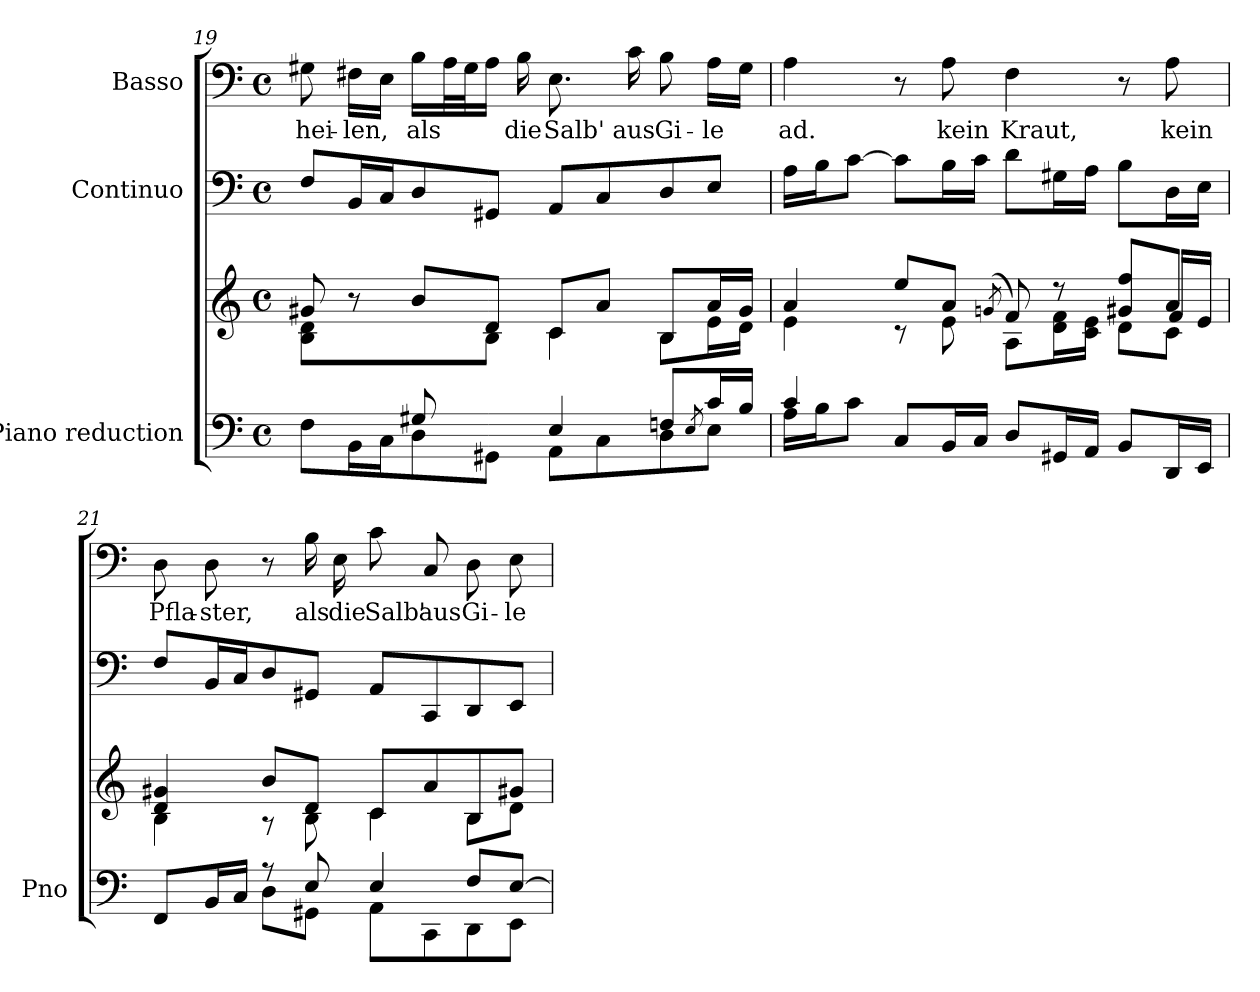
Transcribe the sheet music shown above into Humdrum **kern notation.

**kern	**kern	**kern	**kern	**text
*part3	*part3	*part2	*part1	*part1
*staff4	*staff3	*staff2	*staff1	*staff1
*I"Piano reduction	*	*I"Continuo	*I"Basso	*
*I'Pno	*	*	*	*
*clefF4	*clefG2	*clefF4	*clefF4	*
*k[]	*k[]	*k[]	*k[]	*
*M4/4	*M4/4	*M4/4	*M4/4	*
*met(c)	*met(c)	*met(c)	*met(c)	*
=19	=19	=19	=19	=19
*^	*^	*	*	*
*	*^	*	*	*	*	*
!	!	!	!	!	!	!	!LO:LY:b
4ryy	2ryy	8F\L	8g#X/	8B\ 8d\	8F/L	8G#X\	hei-
!	!	!	!	!	!	!	!LO:LY:b
.	.	16BB\L	8r	8ryy	16BB/L	16F#X\LL	-len,
.	.	16C\J	.	.	16C/J	16E\JJ	.
!	!	!	!	!	!	!	!LO:LY:b
8G#X/L	.	8D\	8b/L	8ryy	8D/	16B\LL	als
.	.	.	.	.	.	32A\L	.
.	.	.	.	.	.	32G#\J	.
2ryy	.	8GG#X\J	8d/J	8B\J	8GG#X/J	16A\JJ	.
!	!	!	!	!	!	!	!LO:LY:b
.	.	.	.	.	.	16B\	die
!	!	!	!	!	!	!	!LO:LY:b
.	4E/	8AA\L	8c/L	4c\	8AA/L	8.E\	Salb'
.	.	8C\	8a/J	.	8C/	.	.
!	!	!	!	!	!	!	!LO:LY:b
.	.	.	.	.	.	16c\	aus
!	!	!	!	!	!	!	!LO:LY:b
.	8Fn/L	8D\	8B/L	8B\L	8D/	8B\	Gi-
.	8qE/	.	.	.	.	.	.
!	!	!	!	!	!	!	!LO:LY:b
8ryy	16c/L	8E\J	16a/L	16e\L	8E/J	16A\LL	-le
.	16B/JJ	.	16g#/JJ	16d\JJ	.	16G#\JJ	.
*	*v	*v	*	*	*	*	*
=20	=20	=20	=20	=20	=20	=20
*	*	*	*^	*	*	*
!	!	!	!	!	!	!	!LO:LY:b
4c/	16A\LL	4a/	4e\	4ryy	16A\LL	4A\	ad.
.	16B\J	.	.	.	16B\J	.	.
.	8c\J	.	.	.	[8c\J	.	.
2.ryy	8C/L	8ee/L	8r	2ryy	8c\L]	8r	.
!	!	!	!	!	!	!	!LO:LY:b
.	16BB/L	8a/J	8e\	.	16B\L	8A\	kein
.	16C/JJ	.	.	.	16c\JJ	.	.
.	.	(8qgn/	.	.	.	.	.
!	!	!	!	!	!	!	!LO:LY:b
.	8D/L	8f/)	8A\L	.	8d\L	4F\	Kraut,
.	16GG#X/L	8r	16d\ 16f\L	.	16G#X\L	.	.
.	16AA/JJ	.	16c\ 16e\JJ	.	16A\JJ	.	.
.	8BB/L	8g#X/ 8ff/L	8d\L	8ryy	8B\L	8r	.
!	!	!	!	!	!	!	!LO:LY:b
.	16DD/L	8a/J	8c\J	16f/LL	16D\L	8A\	kein
.	16EE/JJ	.	.	16e/JJ	16E\JJ	.	.
=21	=21	=21	=21	=21	=21	=21	=21
!	!	!	!	!	!	!	!LO:LY:b
*	*	*	*v	*v	*	*	*
4ryy	8FF/L	4d/ 4g#X/	4B\	8F/L	8D\	Pfla-
!	!	!	!	!	!	!LO:LY:b
.	16BB/L	.	.	16BB/L	8D\	-ster,
.	16C/JJ	.	.	16C/J	.	.
8r	8D\L	8b/L	8r	8D/	8r	.
!	!	!	!	!	!	!LO:LY:b
8E/	8GG#X\J	8d/J	8B\	8GG#X/J	16B\	als
!	!	!	!	!	!	!LO:LY:b
.	.	.	.	.	16E\	die
!	!	!	!	!	!	!LO:LY:b
4E/	8AA\L	8c/L	4c\	8AA/L	8c\	Salb'
!	!	!	!	!	!	!LO:LY:b
.	8CC\	8a/	.	8CC/	8C/	aus
!	!	!	!	!	!	!LO:LY:b
8F/L	8DD\	8B/	8B\L	8DD/	8D\	Gi-
!	!	!	!	!	!	!LO:LY:b
[8E/J	8EE\J	8g#X/J	8d\J	8EE/J	8E\	-le-
*v	*v	*	*	*	*	*
*	*v	*v	*	*	*
=	=	=	=	=
*-	*-	*-	*-	*-
